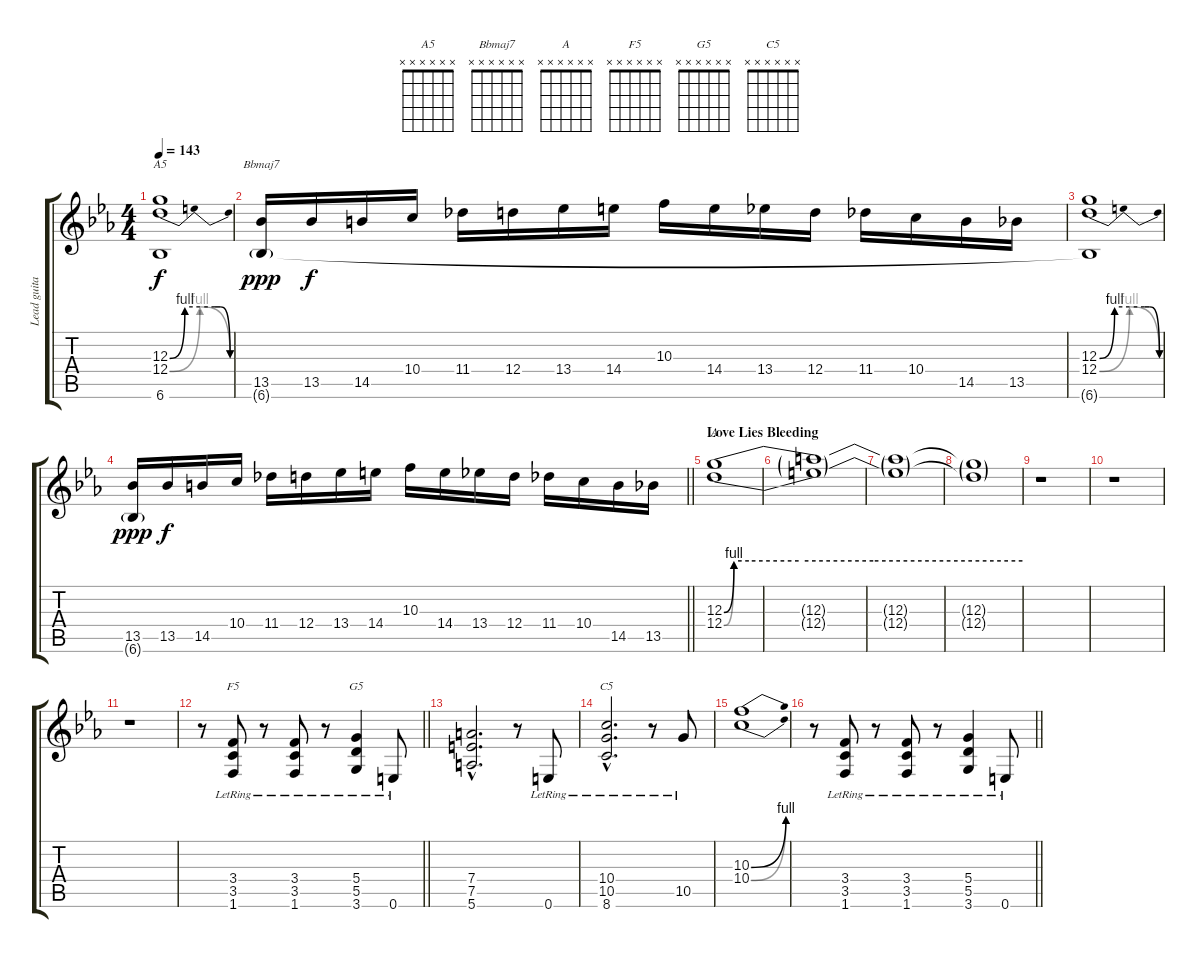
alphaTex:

\track ("Lead guitar - Davy Johnstone" "Lead guita") {instrument distortionguitar}
\staff {score tabs}
\tuning (E4 B3 G3 D3 A2 E2) {hide}
\chord ("A5" x x x x x x)
\chord ("Bbmaj7" x x x x x x)
\chord ("A" x x x x x x)
\chord ("F5" x x x x x x)
\chord ("G5" x x x x x x)
\chord ("C5" x x x x x x)
\ts (4 4)
\tempo 143
\clef g2
\ks cminor
(12.3{be (custom 0 0 15 4 30 4 45 4 50 4 60 0)} 12.4{be (bendrelease 0 0 15 4 50 4 60 0)} 6.6{t}).1{ch "A5" dy f} |
(13.5 6.6{g}).16{ch "Bbmaj7" dy ppp} 13.5.16{dy f} 14.5.16 10.4.16 11.4.16 12.4.16 13.4.16 14.4.16 10.3.16 14.4.16 13.4.16 12.4.16 11.4.16 10.4.16 14.5.16 13.5.16 |
(12.3{be (custom 0 0 15 4 30 4 45 4 50 4 60 0)} 12.4{be (bendrelease 0 0 15 4 50 4 60 0)} 6.6{t}).1 |
\barLineRight lightlight
(13.5 6.6{g}).16{dy ppp} 13.5.16{dy f} 14.5.16 10.4.16 11.4.16 12.4.16 13.4.16 14.4.16 10.3.16 14.4.16 13.4.16 12.4.16 11.4.16 10.4.16 14.5.16 13.5.16 |
\section ("" "Love Lies Bleeding")
(12.3{be (custom 0 0 2 4 5 4 15 4 30 4 60 4)} 12.4{be (custom 0 0 2 4 5 4 15 4 30 4 60 4)}).1{ch "A" volume 0} |
(12.3{t} 12.4{t}).1 |
(12.3{t} 12.4{t}).1 |
(12.3{t} 12.4{t}).1 |
r.1{volume 14} |
r.1 |
r.1 |
\barLineRight lightlight
r.8 (3.4{lr} 3.5{lr} 1.6{lr}).8{ch "F5"} r.8 (3.4{lr} 3.5{lr} 1.6{lr}).8 r.8 (5.4{lr} 5.5{lr} 3.6{lr}).4{ch "G5"} 0.6{lr}.8 |
(7.4{hac} 7.5{hac} 5.6{hac}).2{d} r.8 0.6{lr}.8 |
(10.4{hac lr} 10.5{hac lr} 8.6{hac lr}).2{d ch "C5"} r.8 10.5{lr}.8 |
(10.3{be (bend 0 0 60 4)} 10.4{be (bend 0 0 60 4)}).1 |
\barLineRight lightlight
r.8 (3.4{lr} 3.5{lr} 1.6{lr}).8 r.8 (3.4{lr} 3.5{lr} 1.6{lr}).8 r.8 (5.4{lr} 5.5{lr} 3.6{lr}).4 0.6{lr}.8
